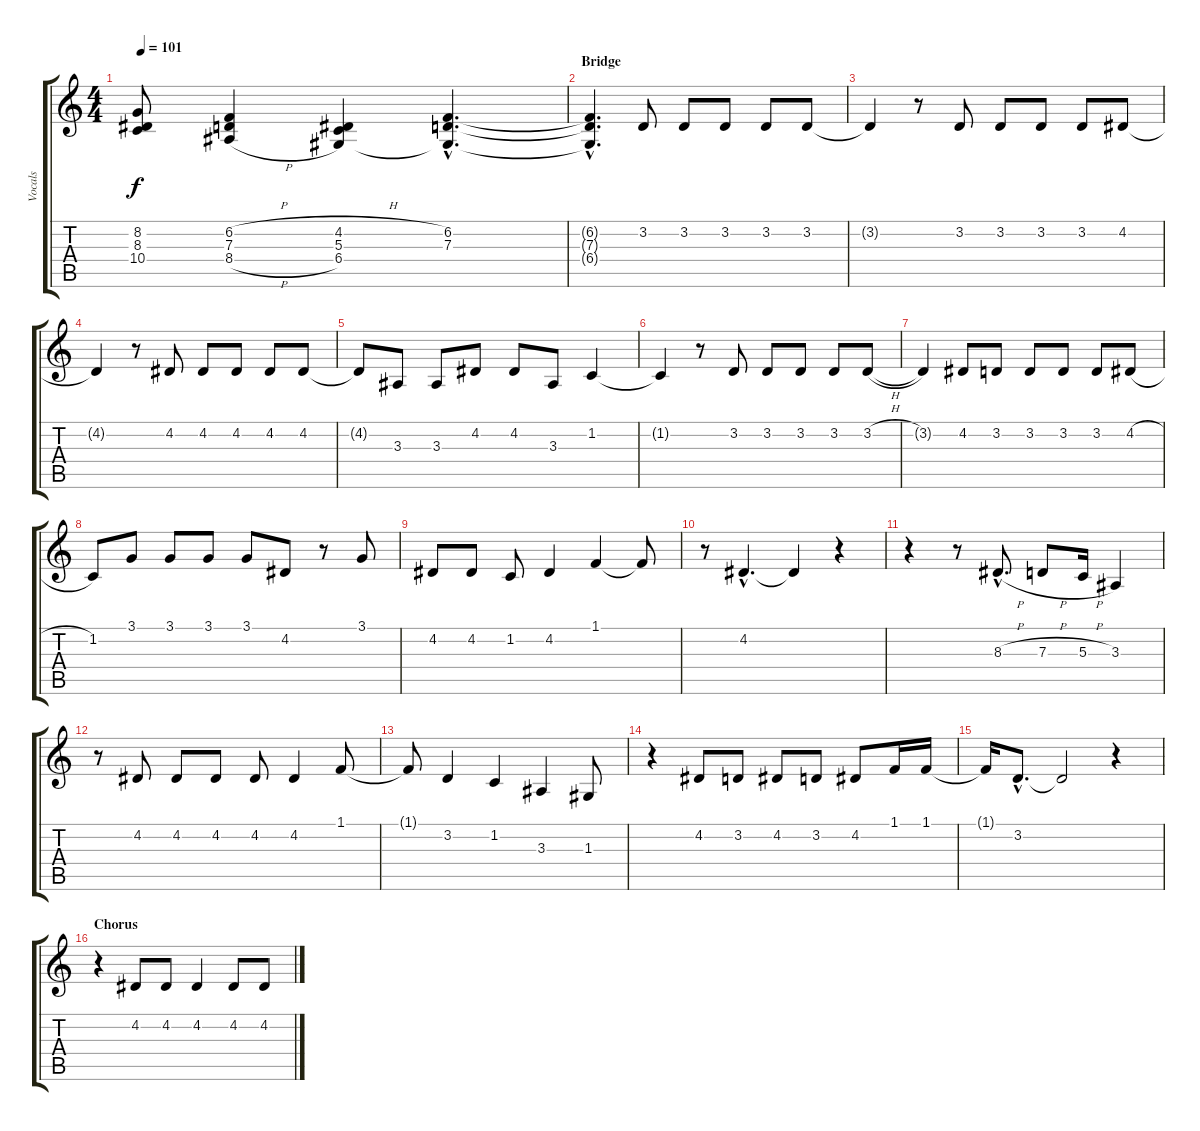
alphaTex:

\track ("Vocals" "Vocals") {instrument altosax}
\staff {score tabs}
\tuning (E4 B3 G3 D3 A2 E2) {hide}
\ts (4 4)
\tempo 101
\clef g2
\ks c
(8.2{t} 8.3{t} 10.4{t}).8{dy f} (6.2{h} 7.3{h} 8.4{h}).4 (4.2{h} 5.3{h} 6.4).4 (6.2{hac} 7.3{hac} 6.4{hac t}).4{d} |
\section ("" "Bridge")
(6.2{hac t} 7.3{hac t} 6.4{hac t}).4{d} 3.2.8 3.2.8 3.2.8 3.2.8 3.2.8 |
3.2{t}.4 r.8 3.2.8 3.2.8 3.2.8 3.2.8 4.2.8 |
4.2{t}.4 r.8 4.2.8 4.2.8 4.2.8 4.2.8 4.2.8 |
4.2{t}.8 3.3.8 3.3.8 4.2.8 4.2.8 3.3.8 1.2.4 |
1.2{t}.4 r.8 3.2.8 3.2.8 3.2.8 3.2.8 3.2{h}.8 |
3.2{t}.4 4.2.8 3.2.8 3.2.8 3.2.8 3.2.8 4.2{h}.8 |
1.2.8 3.1.8 3.1.8 3.1.8 3.1.8 4.2.8 r.8 3.1.8 |
4.2.8 4.2.8 1.2.8 4.2.4 1.1.4 1.1{t}.8 |
r.8 4.2{hac}.4{d} 4.2{t}.4 r.4 |
r.4 r.8 8.3{h hac}.8{d} 7.3{h}.8 5.3{h}.16 3.3.4 |
r.8 4.2.8 4.2.8 4.2.8 4.2.8 4.2.4 1.1.8 |
1.1{t}.8 3.2.4 1.2.4 3.3.4 1.3.8 |
r.4 4.2.8 3.2.8 4.2.8 3.2.8 4.2.8 1.1.16 1.1.16 |
1.1{t}.16 3.2{hac}.8{d} 3.2{t}.2 r.4 |
\section ("" "Chorus")
r.4 4.2.8 4.2.8 4.2.4 4.2.8 4.2.8
